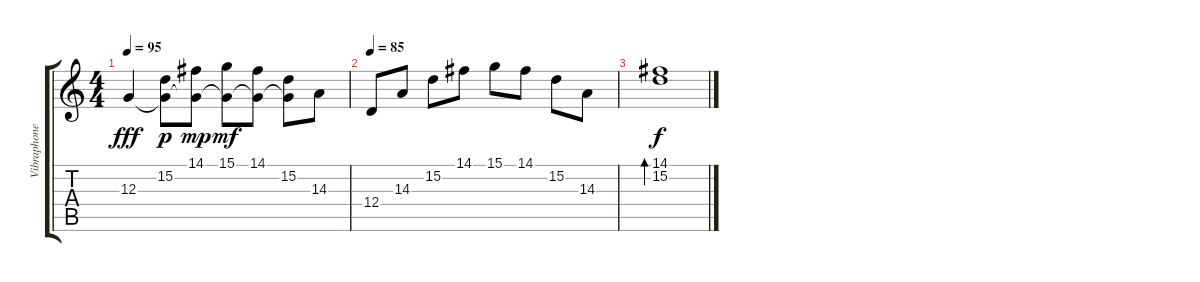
\track ("Vibraphone/Harmonica" "Vibraphone") {instrument vibraphone}
\staff {score tabs}
\tuning (E4 B3 G3 D3 A2 E2) {hide}
\ts (4 4)
\tempo 95
\clef g2
\ks c
12.3.4{dy fff} (15.2 12.3{t}).8{dy p} (14.1 12.3{t}).8{dy mp} (15.1 12.3{t}).8{dy mf} (14.1 12.3{t}).8 (15.2 12.3{t}).8 14.3.8 |
\tempo 85
12.4.8 14.3.8 15.2.8 14.1.8 15.1.8 14.1.8 15.2.8 14.3.8 |
(14.1 15.2).1{bd 240 dy f}
